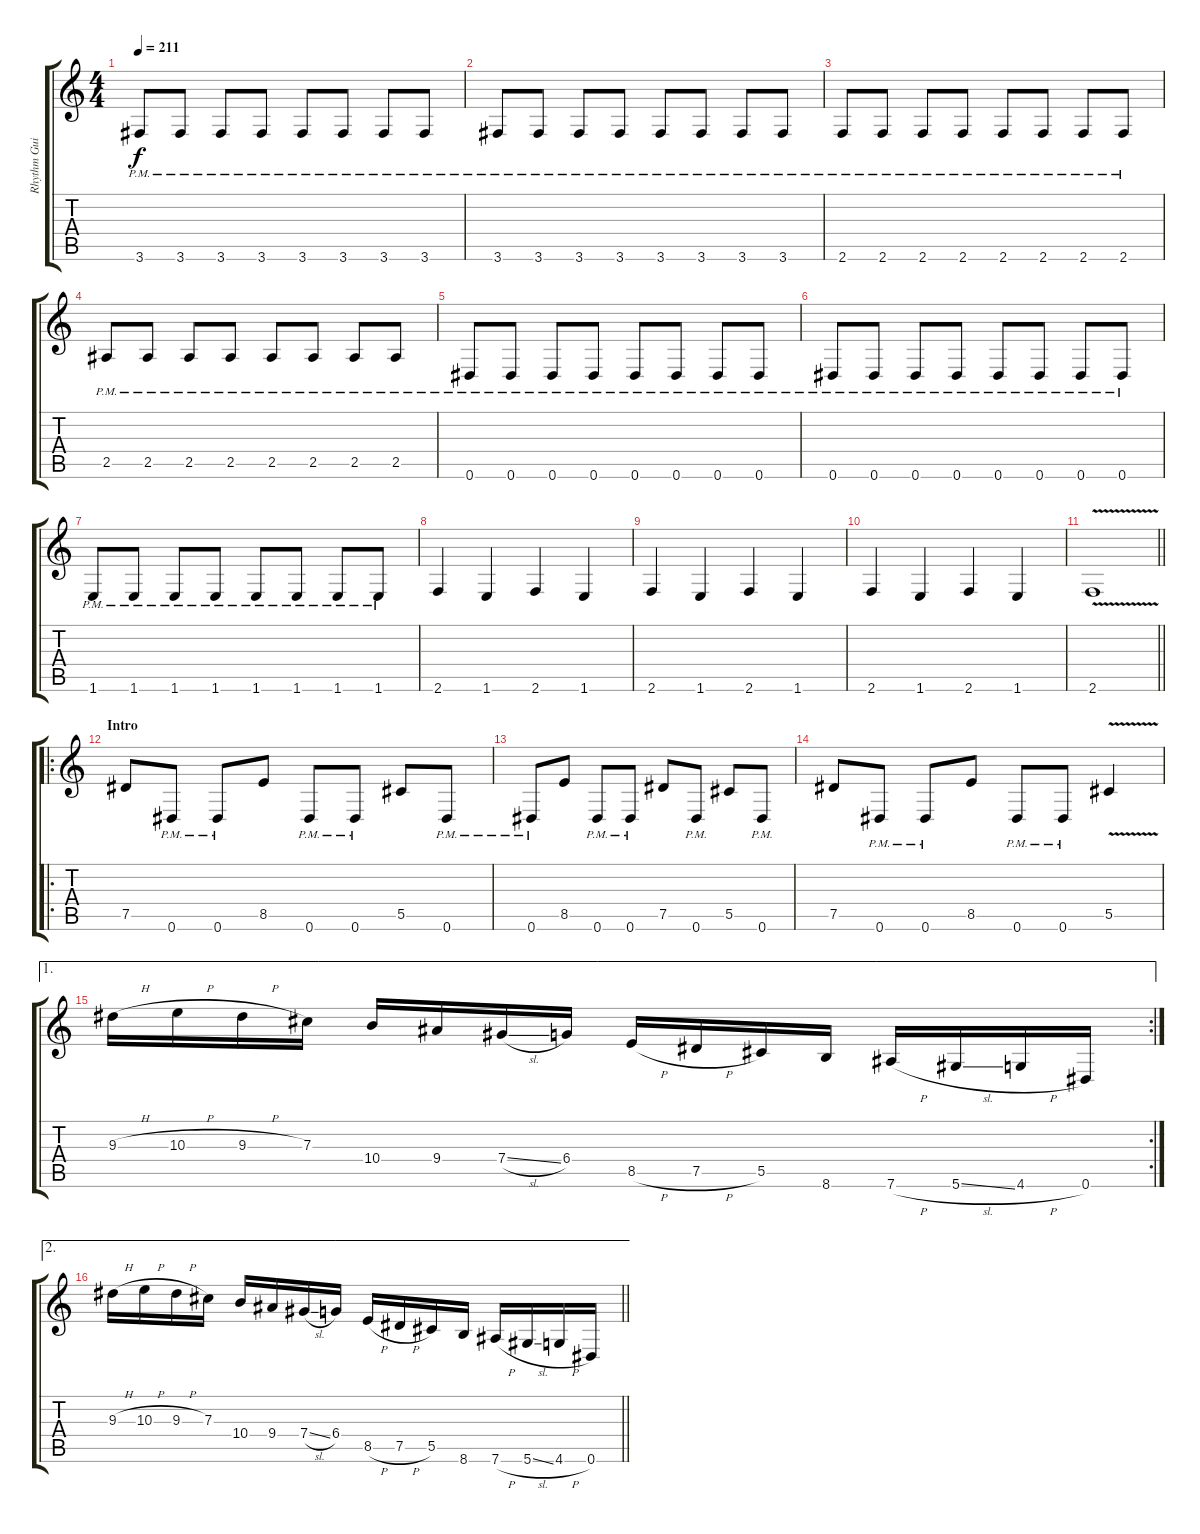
\track ("Rhythm Guitar (Malmsteen)" "Rhythm Gui") {instrument distortionguitar}
\staff {score tabs}
\tuning (Eb4 Bb3 Gb3 Db3 Ab2 Eb2) {hide}
\ts (4 4)
\tempo 211
\clef g2
\ks c
3.6{pm}.8{dy f} 3.6{pm}.8 3.6{pm}.8 3.6{pm}.8 3.6{pm}.8 3.6{pm}.8 3.6{pm}.8 3.6{pm}.8 |
3.6{pm}.8 3.6{pm}.8 3.6{pm}.8 3.6{pm}.8 3.6{pm}.8 3.6{pm}.8 3.6{pm}.8 3.6{pm}.8 |
2.6{pm}.8 2.6{pm}.8 2.6{pm}.8 2.6{pm}.8 2.6{pm}.8 2.6{pm}.8 2.6{pm}.8 2.6{pm}.8 |
2.5{pm}.8 2.5{pm}.8 2.5{pm}.8 2.5{pm}.8 2.5{pm}.8 2.5{pm}.8 2.5{pm}.8 2.5{pm}.8 |
0.6{pm}.8 0.6{pm}.8 0.6{pm}.8 0.6{pm}.8 0.6{pm}.8 0.6{pm}.8 0.6{pm}.8 0.6{pm}.8 |
0.6{pm}.8 0.6{pm}.8 0.6{pm}.8 0.6{pm}.8 0.6{pm}.8 0.6{pm}.8 0.6{pm}.8 0.6{pm}.8 |
1.6{pm}.8 1.6{pm}.8 1.6{pm}.8 1.6{pm}.8 1.6{pm}.8 1.6{pm}.8 1.6{pm}.8 1.6{pm}.8 |
2.6.4 1.6.4 2.6.4 1.6.4 |
2.6.4 1.6.4 2.6.4 1.6.4 |
2.6.4 1.6.4 2.6.4 1.6.4 |
\barLineRight lightlight
2.6{v}.1 |
\ro
\section ("" "Intro")
7.5.8 0.6{pm}.8 0.6{pm}.8 8.5.8 0.6{pm}.8 0.6{pm}.8 5.5.8 0.6{pm}.8 |
0.6{pm}.8 8.5.8 0.6{pm}.8 0.6{pm}.8 7.5.8 0.6{pm}.8 5.5.8 0.6{pm}.8 |
7.5.8 0.6{pm}.8 0.6{pm}.8 8.5.8 0.6{pm}.8 0.6{pm}.8 5.5{v}.4 |
\ae 1
\rc 2
9.3{h}.16 10.3{h}.16 9.3{h}.16 7.3.16 10.4.16 9.4.16 7.4{sl}.16 6.4.16 8.5{h}.16 7.5{h}.16 5.5.16 8.6.16 7.6{h}.16 5.6{sl}.16 4.6{h}.16 0.6.16 |
\ae 2
\barLineRight lightlight
9.3{h}.16 10.3{h}.16 9.3{h}.16 7.3.16 10.4.16 9.4.16 7.4{sl}.16 6.4.16 8.5{h}.16 7.5{h}.16 5.5.16 8.6.16 7.6{h}.16 5.6{sl}.16 4.6{h}.16 0.6.16
